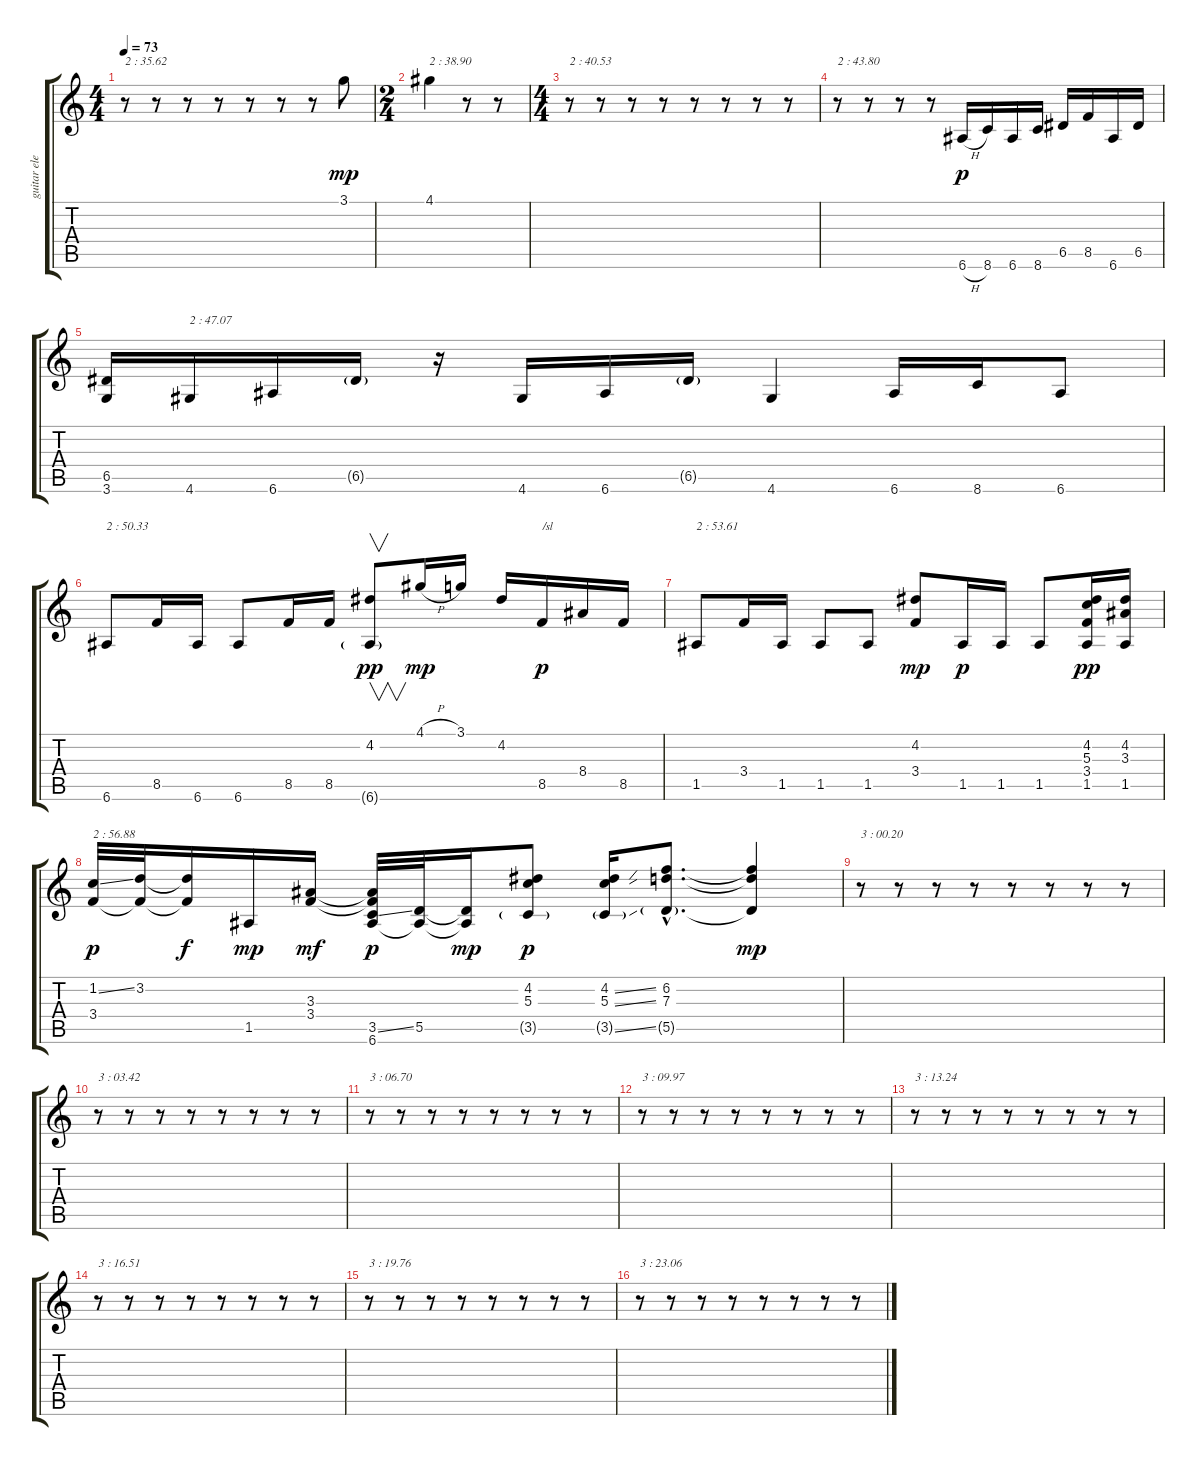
\track ("guitar electric" "guitar ele") {instrument electricguitarclean}
\staff {score tabs}
\tuning (E4 B3 G3 D3 A2 E2) {hide}
\ts (4 4)
\tempo 73
\clef g2
\ks c
r.8{txt "2 : 35.62" dy mp} r.8 r.8 r.8 r.8 r.8 r.8 3.1.8 |
\ts (2 4)
4.1.4{txt "2 : 38.90"} r.8 r.8 |
\ts (4 4)
r.8{txt "2 : 40.53"} r.8 r.8 r.8 r.8 r.8 r.8 r.8 |
r.8{txt "2 : 43.80"} r.8 r.8 r.8 6.6{h}.16{dy p} 8.6.16 6.6.16 8.6.16 6.5.16 8.5.16 6.6.16 6.5.16 |
(6.5 3.6).16 4.6.16{txt "2 : 47.07"} 6.6.16 6.5{g}.16 r.16 4.6.16 6.6.16 6.5{g}.16 4.6.4 6.6.16 8.6.16 6.6.8 |
6.6.8{txt "2 : 50.33"} 8.5.16 6.6.16 6.6.8 8.5.16 8.5.16 (4.2 6.6{g}).8{v dy pp} 4.1{h}.16{dy mp} 3.1.16 4.2.16 8.5.16{txt "/sl" dy p} 8.4.16 8.5.16 |
1.5.8{txt "2 : 53.61"} 3.4.16 1.5.16 1.5.8 1.5.8 (4.2 3.4).8{dy mp} 1.5.16{dy p} 1.5.16 1.5.8 (4.2 5.3 3.4 1.5).16{dy pp} (4.2 3.3 1.5).16 |
(1.2{ss} 3.4).32{txt "2 : 56.88" dy p} (3.2 3.4{t}).32 (3.2{t} 3.4{t}).16{dy f} 1.5.16{dy mp} (3.3 3.4).16{dy mf} (3.3{t} 3.4{t} 3.5{ss} 6.6).32{dy p} (5.5 6.6{t}).32 (5.5{t} 6.6{t}).16{dy mp} (4.2 5.3 3.5{g}).8{dy p} (4.2{ss} 5.3{ss} 3.5{ss g}).16 (6.2{hac} 7.3{hac} 5.5{g hac}).8{d} (6.2{t} 7.3{t} 5.5{t}).4{dy mp} |
r.8{txt "3 : 00.20"} r.8 r.8 r.8 r.8 r.8 r.8 r.8 |
r.8{txt "3 : 03.42"} r.8 r.8 r.8 r.8 r.8 r.8 r.8 |
r.8{txt "3 : 06.70"} r.8 r.8 r.8 r.8 r.8 r.8 r.8 |
r.8{txt "3 : 09.97"} r.8 r.8 r.8 r.8 r.8 r.8 r.8 |
r.8{txt "3 : 13.24"} r.8 r.8 r.8 r.8 r.8 r.8 r.8 |
r.8{txt "3 : 16.51"} r.8 r.8 r.8 r.8 r.8 r.8 r.8 |
r.8{txt "3 : 19.76"} r.8 r.8 r.8 r.8 r.8 r.8 r.8 |
r.8{txt "3 : 23.06"} r.8 r.8 r.8 r.8 r.8 r.8 r.8
